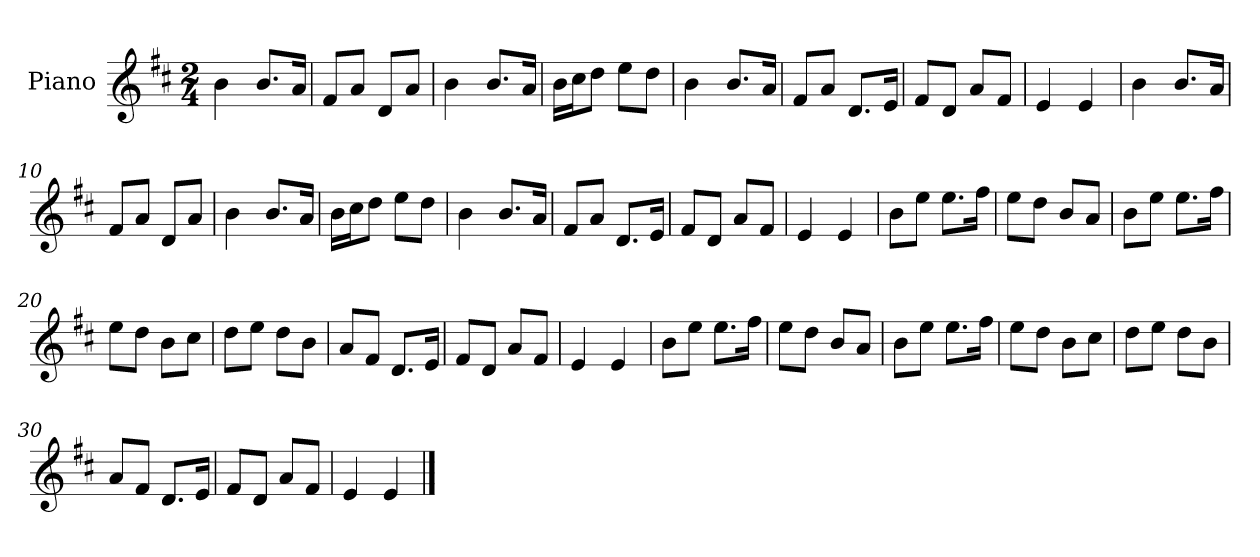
**kern
*part1
*staff1
*I"Piano
*I'Pno
*clefG2
*k[f#c#]
*M2/4
=1
4b\
8.b/L
16a/Jk
=2
8f#/L
8a/J
8d/L
8a/J
=3
4b\
8.b/L
16a/Jk
=4
16b\LL
16cc#\J
8dd\J
8ee\L
8dd\J
=5
4b\
8.b/L
16a/Jk
=6
8f#/L
8a/J
8.d/L
16e/Jk
=7
8f#/L
8d/J
8a/L
8f#/J
=8
4e/
4e/
=9
4b\
8.b/L
16a/Jk
=10
8f#/L
8a/J
8d/L
8a/J
=11
4b\
8.b/L
16a/Jk
=12
16b\LL
16cc#\J
8dd\J
8ee\L
8dd\J
=13
4b\
8.b/L
16a/Jk
=14
8f#/L
8a/J
8.d/L
16e/Jk
=15
8f#/L
8d/J
8a/L
8f#/J
=16
4e/
4e/
=17
8b\L
8ee\J
8.ee\L
16ff#\Jk
=18
8ee\L
8dd\J
8b/L
8a/J
=19
8b\L
8ee\J
8.ee\L
16ff#\Jk
=20
8ee\L
8dd\J
8b\L
8cc#\J
=21
8dd\L
8ee\J
8dd\L
8b\J
=22
8a/L
8f#/J
8.d/L
16e/Jk
=23
8f#/L
8d/J
8a/L
8f#/J
=24
4e/
4e/
=25
8b\L
8ee\J
8.ee\L
16ff#\Jk
=26
8ee\L
8dd\J
8b/L
8a/J
=27
8b\L
8ee\J
8.ee\L
16ff#\Jk
=28
8ee\L
8dd\J
8b\L
8cc#\J
=29
8dd\L
8ee\J
8dd\L
8b\J
=30
8a/L
8f#/J
8.d/L
16e/Jk
=31
8f#/L
8d/J
8a/L
8f#/J
=32
4e/
4e/
==
*-
